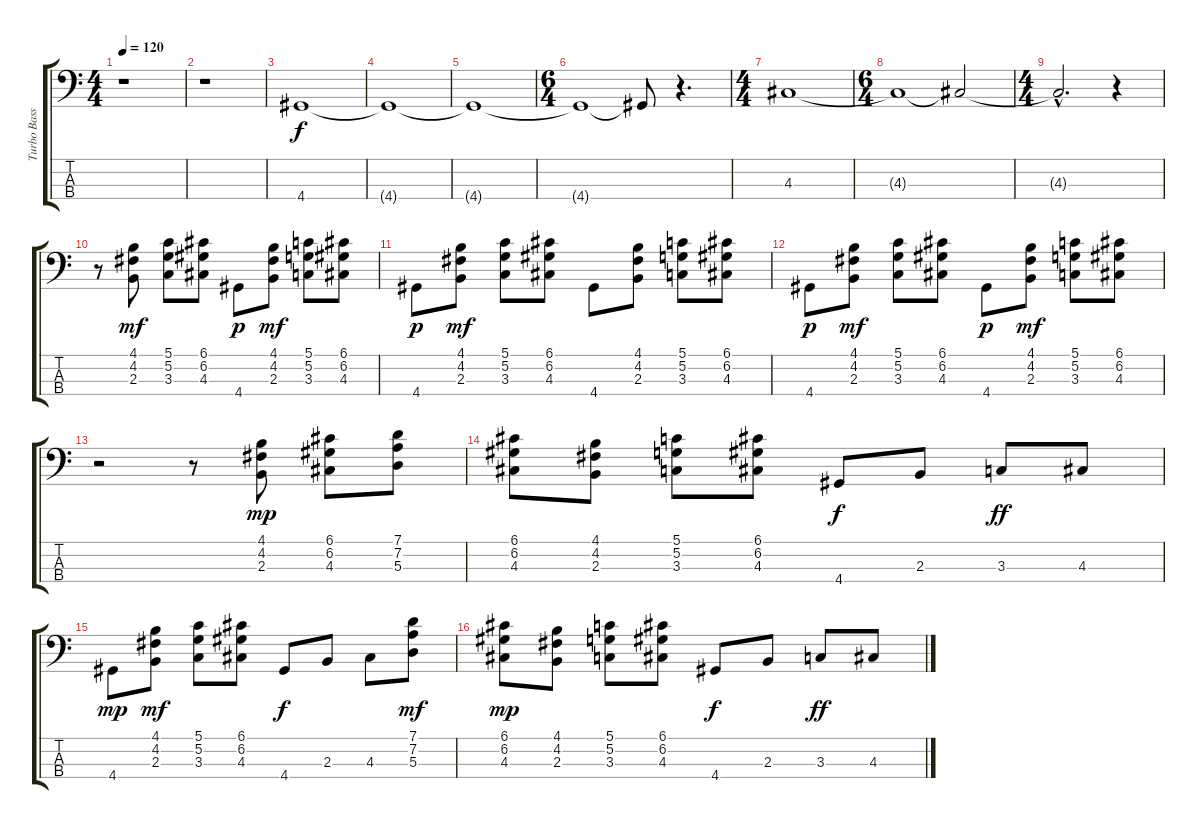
\track ("Turbo Bass" "Turbo Bass") {instrument slapbass1}
\staff {score tabs}
\tuning (G2 D2 A1 E1) {hide}
\ts (4 4)
\tempo 120
\clef f4
\ks c
r.1{dy f instrument slapbass1} |
r.1 |
4.4.1 |
4.4{t}.1 |
4.4{t}.1 |
\ts (6 4)
4.4{t}.1 4.4{t}.8 r.4{d} |
\ts (4 4)
4.3.1 |
\ts (6 4)
4.3{t}.1 4.3{t}.2 |
\ts (4 4)
4.3{hac t}.2{d} r.4 |
r.8 (4.1 4.2 2.3).8{dy mf} (5.1 5.2 3.3).8 (6.1 6.2 4.3).8 4.4.8{dy p} (4.1 4.2 2.3).8{dy mf} (5.1 5.2 3.3).8 (6.1 6.2 4.3).8 |
4.4.8{dy p} (4.1 4.2 2.3).8{dy mf} (5.1 5.2 3.3).8 (6.1 6.2 4.3).8 4.4.8 (4.1 4.2 2.3).8 (5.1 5.2 3.3).8 (6.1 6.2 4.3).8 |
4.4.8{dy p} (4.1 4.2 2.3).8{dy mf} (5.1 5.2 3.3).8 (6.1 6.2 4.3).8 4.4.8{dy p} (4.1 4.2 2.3).8{dy mf} (5.1 5.2 3.3).8 (6.1 6.2 4.3).8 |
r.2 r.8 (4.1 4.2 2.3).8{dy mp} (6.1 6.2 4.3).8 (7.1 7.2 5.3).8 |
(6.1 6.2 4.3).8 (4.1 4.2 2.3).8 (5.1 5.2 3.3).8 (6.1 6.2 4.3).8 4.4.8{dy f} 2.3.8 3.3.8{dy ff} 4.3.8 |
4.4.8{dy mp} (4.1 4.2 2.3).8{dy mf} (5.1 5.2 3.3).8 (6.1 6.2 4.3).8 4.4.8{dy f} 2.3.8 4.3.8 (7.1 7.2 5.3).8{dy mf} |
(6.1 6.2 4.3).8{dy mp} (4.1 4.2 2.3).8 (5.1 5.2 3.3).8 (6.1 6.2 4.3).8 4.4.8{dy f} 2.3.8 3.3.8{dy ff} 4.3.8
